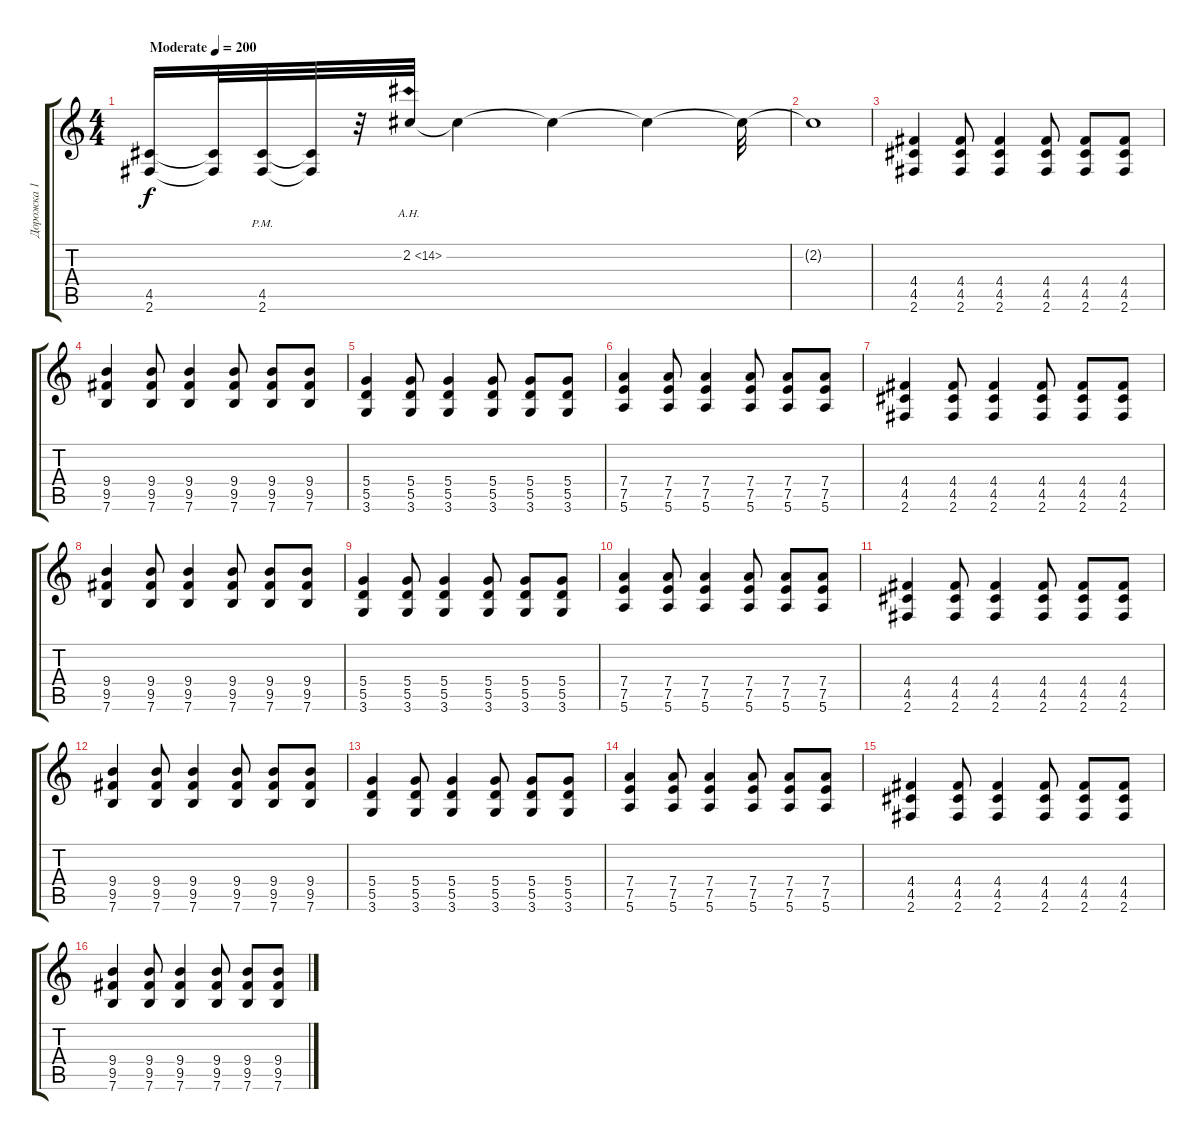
\track ("Дорожка 1" "Дорожка 1") {instrument distortionguitar}
\staff {score tabs}
\tuning (E4 B3 G3 D3 A2 E2) {hide}
\ts (4 4)
\tempo (200 "Moderate")
\clef g2
\ks c
(4.5 2.6).16{dy f instrument distortionguitar} (4.5{t} 2.6{t}).32 (4.5{pm} 2.6{pm}).32 (4.5{t} 2.6{t}).32 r.32 2.2{ah 12}.32 2.2{t}.4 2.2{t}.4 2.2{t}.4 2.2{t}.32 |
2.2{t}.1 |
(4.4 4.5 2.6).4 (4.4 4.5 2.6).8 (4.4 4.5 2.6).4 (4.4 4.5 2.6).8 (4.4 4.5 2.6).8 (4.4 4.5 2.6).8 |
(9.4 9.5 7.6).4 (9.4 9.5 7.6).8 (9.4 9.5 7.6).4 (9.4 9.5 7.6).8 (9.4 9.5 7.6).8 (9.4 9.5 7.6).8 |
(5.4 5.5 3.6).4 (5.4 5.5 3.6).8 (5.4 5.5 3.6).4 (5.4 5.5 3.6).8 (5.4 5.5 3.6).8 (5.4 5.5 3.6).8 |
(7.4 7.5 5.6).4 (7.4 7.5 5.6).8 (7.4 7.5 5.6).4 (7.4 7.5 5.6).8 (7.4 7.5 5.6).8 (7.4 7.5 5.6).8 |
(4.4 4.5 2.6).4 (4.4 4.5 2.6).8 (4.4 4.5 2.6).4 (4.4 4.5 2.6).8 (4.4 4.5 2.6).8 (4.4 4.5 2.6).8 |
(9.4 9.5 7.6).4 (9.4 9.5 7.6).8 (9.4 9.5 7.6).4 (9.4 9.5 7.6).8 (9.4 9.5 7.6).8 (9.4 9.5 7.6).8 |
(5.4 5.5 3.6).4 (5.4 5.5 3.6).8 (5.4 5.5 3.6).4 (5.4 5.5 3.6).8 (5.4 5.5 3.6).8 (5.4 5.5 3.6).8 |
(7.4 7.5 5.6).4 (7.4 7.5 5.6).8 (7.4 7.5 5.6).4 (7.4 7.5 5.6).8 (7.4 7.5 5.6).8 (7.4 7.5 5.6).8 |
(4.4 4.5 2.6).4 (4.4 4.5 2.6).8 (4.4 4.5 2.6).4 (4.4 4.5 2.6).8 (4.4 4.5 2.6).8 (4.4 4.5 2.6).8 |
(9.4 9.5 7.6).4 (9.4 9.5 7.6).8 (9.4 9.5 7.6).4 (9.4 9.5 7.6).8 (9.4 9.5 7.6).8 (9.4 9.5 7.6).8 |
(5.4 5.5 3.6).4 (5.4 5.5 3.6).8 (5.4 5.5 3.6).4 (5.4 5.5 3.6).8 (5.4 5.5 3.6).8 (5.4 5.5 3.6).8 |
(7.4 7.5 5.6).4 (7.4 7.5 5.6).8 (7.4 7.5 5.6).4 (7.4 7.5 5.6).8 (7.4 7.5 5.6).8 (7.4 7.5 5.6).8 |
(4.4 4.5 2.6).4 (4.4 4.5 2.6).8 (4.4 4.5 2.6).4 (4.4 4.5 2.6).8 (4.4 4.5 2.6).8 (4.4 4.5 2.6).8 |
(9.4 9.5 7.6).4 (9.4 9.5 7.6).8 (9.4 9.5 7.6).4 (9.4 9.5 7.6).8 (9.4 9.5 7.6).8 (9.4 9.5 7.6).8
